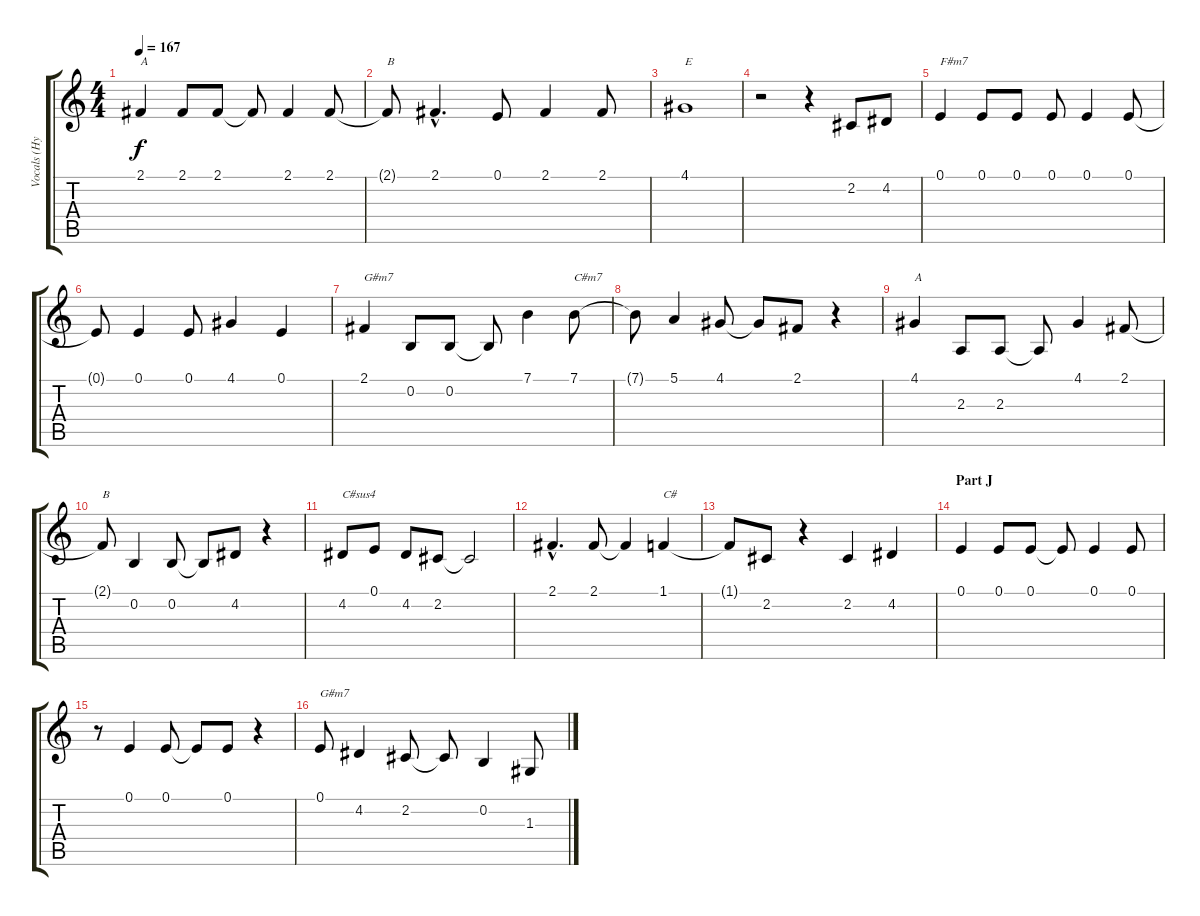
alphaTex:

\track ("Vocals (Hyde)" "Vocals (Hy") {instrument altosax}
\staff {score tabs}
\tuning (E4 B3 G3 D3 A2 E2) {hide}
\ts (4 4)
\tempo 167
\clef g2
\ks c
2.1.4{txt "A" dy f} 2.1.8 2.1.8 2.1{t}.8 2.1.4 2.1.8 |
2.1{t}.8{txt "B"} 2.1{hac}.4{d} 0.1.8 2.1.4 2.1.8 |
4.1.1{txt "E"} |
r.2 r.4 2.2.8 4.2.8 |
0.1.4{txt "F#m7"} 0.1.8 0.1.8 0.1.8 0.1.4 0.1.8 |
0.1{t}.8 0.1.4 0.1.8 4.1.4 0.1.4 |
2.1.4{txt "G#m7"} 0.2.8 0.2.8 0.2{t}.8 7.1.4 7.1.8{txt "C#m7"} |
7.1{t}.8 5.1.4 4.1.8 4.1{t}.8 2.1.8 r.4 |
4.1.4{txt "A"} 2.3.8 2.3.8 2.3{t}.8 4.1.4 2.1.8 |
2.1{t}.8{txt "B"} 0.2.4 0.2.8 0.2{t}.8 4.2.8 r.4 |
4.2.8{txt "C#sus4"} 0.1.8 4.2.8 2.2.8 2.2{t}.2 |
2.1{hac}.4{d} 2.1.8 2.1{t}.4 1.1.4{txt "C#"} |
1.1{t}.8 2.2.8 r.4 2.2.4 4.2.4 |
\section ("" "Part J")
0.1.4 0.1.8 0.1.8 0.1{t}.8 0.1.4 0.1.8 |
r.8 0.1.4 0.1.8 0.1{t}.8 0.1.8 r.4 |
0.1.8{txt "G#m7"} 4.2.4 2.2.8 2.2{t}.8 0.2.4 1.3.8
